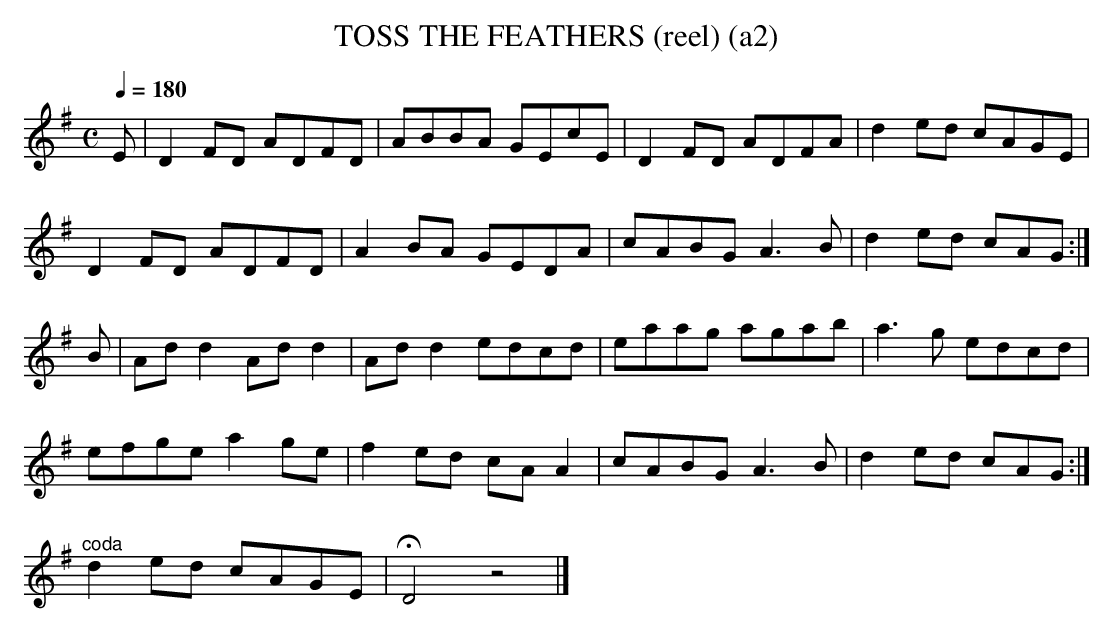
X:1
T:TOSS THE FEATHERS (reel) (a2)
L:1/8
Q:1/4=180
M:C
K:Dmix
E|D2FD ADFD|ABBA GEcE|D2FD ADFA|d2ed cAGE|
D2FD ADFD|A2BA GEDA|cABG A3B|d2ed cAG:|
B|Add2 Add2|Add2 edcd|eaag agab|a3g edcd|
efge a2ge|f2ed cAA2|cABG A3B|d2ed cAG:|
"^coda"d2ed cAGE|HD4z4|]
